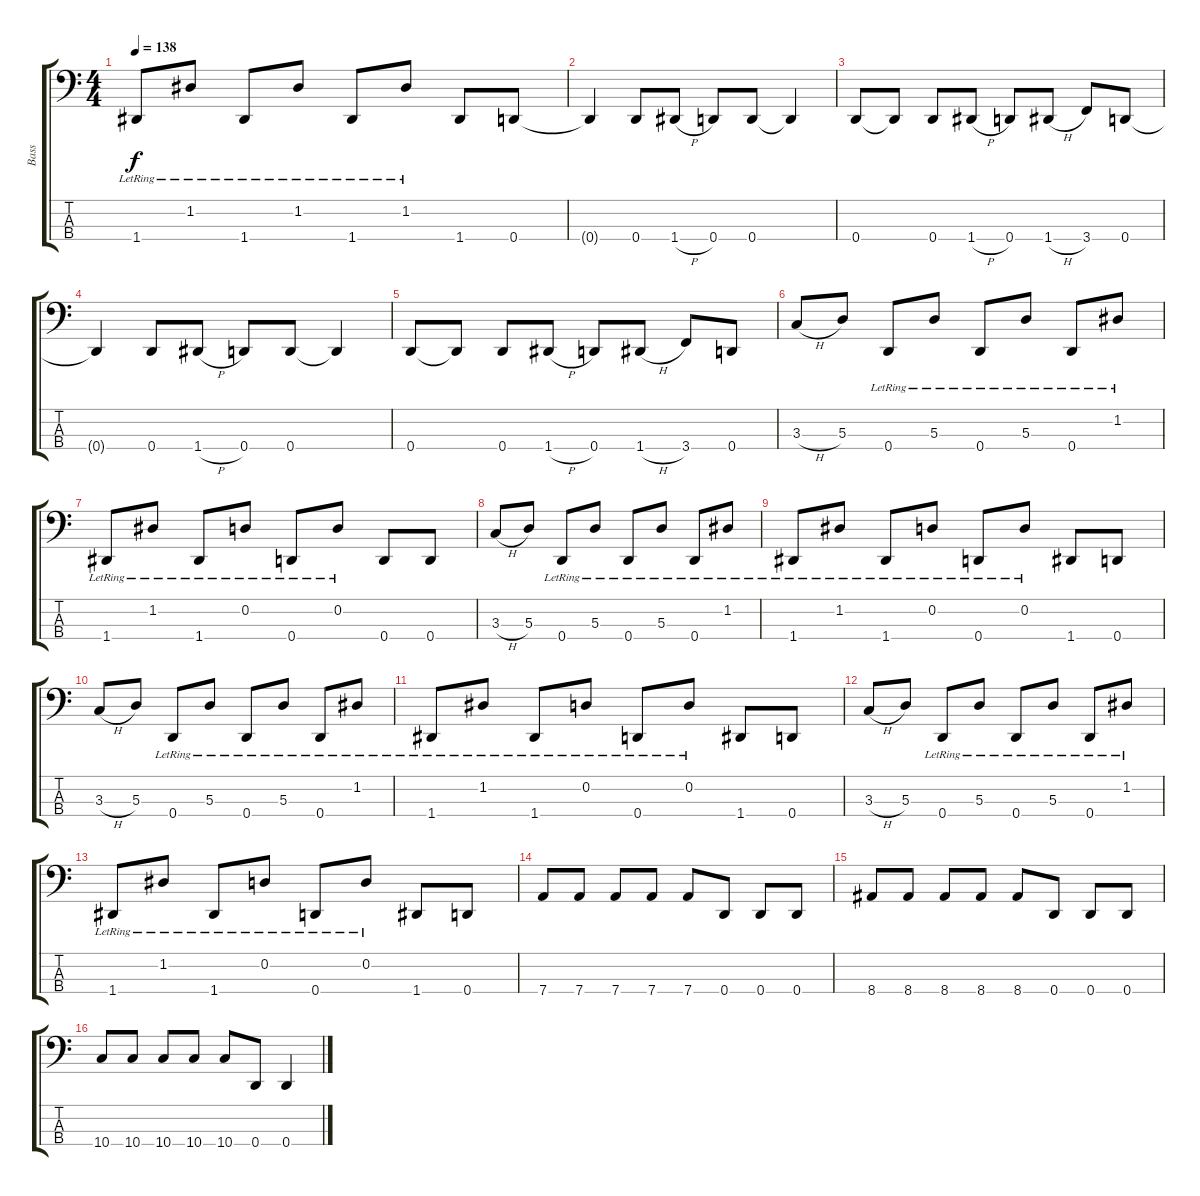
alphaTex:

\track ("Bass" "Bass") {instrument electricbassfinger}
\staff {score tabs}
\tuning (G2 D2 A1 D1) {hide}
\ts (4 4)
\tempo 138
\clef f4
\ks c
1.4{lr}.8{dy f} 1.2{lr}.8 1.4{lr}.8 1.2{lr}.8 1.4{lr}.8 1.2{lr}.8 1.4.8 0.4.8 |
0.4{t}.4 0.4.8 1.4{h}.8 0.4.8 0.4.8 0.4{t}.4 |
0.4.8 0.4{t}.8 0.4.8 1.4{h}.8 0.4.8 1.4{h}.8 3.4.8 0.4.8 |
0.4{t}.4 0.4.8 1.4{h}.8 0.4.8 0.4.8 0.4{t}.4 |
0.4.8 0.4{t}.8 0.4.8 1.4{h}.8 0.4.8 1.4{h}.8 3.4.8 0.4.8 |
3.3{h}.8 5.3.8 0.4{lr}.8 5.3{lr}.8 0.4{lr}.8 5.3{lr}.8 0.4{lr}.8 1.2{lr}.8 |
1.4{lr}.8 1.2{lr}.8 1.4{lr}.8 0.2{lr}.8 0.4{lr}.8 0.2{lr}.8 0.4.8 0.4.8 |
3.3{h}.8 5.3.8 0.4{lr}.8 5.3{lr}.8 0.4{lr}.8 5.3{lr}.8 0.4{lr}.8 1.2{lr}.8 |
1.4{lr}.8 1.2{lr}.8 1.4{lr}.8 0.2{lr}.8 0.4{lr}.8 0.2{lr}.8 1.4.8 0.4.8 |
3.3{h}.8 5.3.8 0.4{lr}.8 5.3{lr}.8 0.4{lr}.8 5.3{lr}.8 0.4{lr}.8 1.2{lr}.8 |
1.4{lr}.8 1.2{lr}.8 1.4{lr}.8 0.2{lr}.8 0.4{lr}.8 0.2{lr}.8 1.4.8 0.4.8 |
3.3{h}.8 5.3.8 0.4{lr}.8 5.3{lr}.8 0.4{lr}.8 5.3{lr}.8 0.4{lr}.8 1.2{lr}.8 |
1.4{lr}.8 1.2{lr}.8 1.4{lr}.8 0.2{lr}.8 0.4{lr}.8 0.2{lr}.8 1.4.8 0.4.8 |
7.4.8 7.4.8 7.4.8 7.4.8 7.4.8 0.4.8 0.4.8 0.4.8 |
8.4.8 8.4.8 8.4.8 8.4.8 8.4.8 0.4.8 0.4.8 0.4.8 |
10.4.8 10.4.8 10.4.8 10.4.8 10.4.8 0.4.8 0.4.4
